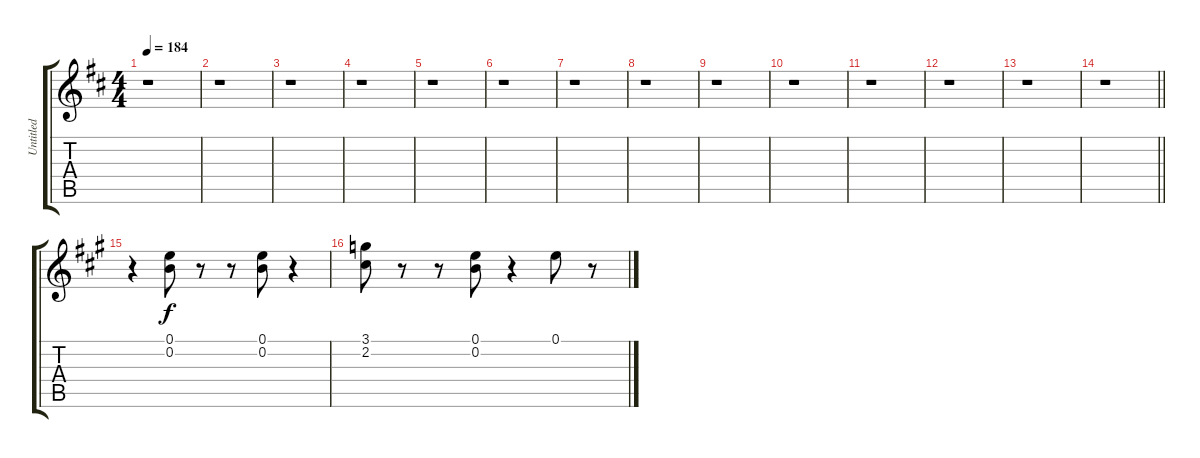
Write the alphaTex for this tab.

\track ("Untitled" "Untitled") {instrument distortionguitar}
\staff {score tabs}
\tuning (E4 B3 G3 D3 A2 E2) {hide}
\ts (4 4)
\tempo 184
\clef g2
\ks d
r.1{dy f} |
r.1 |
r.1 |
r.1 |
r.1 |
r.1 |
r.1 |
r.1 |
r.1 |
r.1 |
r.1 |
r.1 |
r.1 |
\barLineRight lightlight
r.1 |
\ks a
r.4 (0.1 0.2).8 r.8 r.8 (0.1 0.2).8 r.4 |
(3.1 2.2).8 r.8 r.8 (0.1 0.2).8 r.4 0.1.8 r.8
